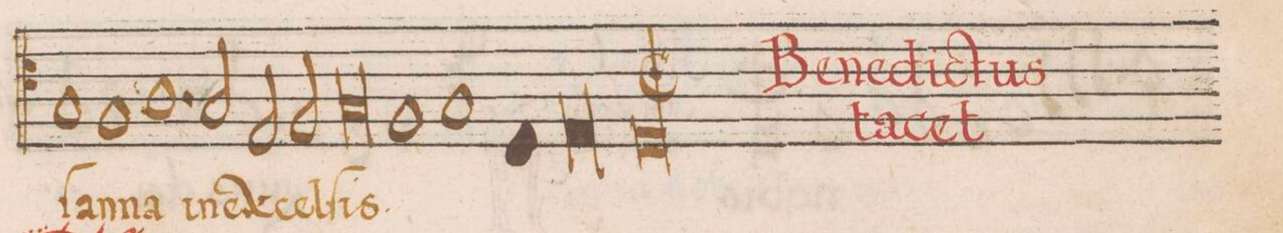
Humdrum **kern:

**kern	**text
*I"TENOR	*
*clefC4	*
*k[]	*
*met(C|)	*
*M3/1	*
1G	-ſan-
1F	-na
1.A	in
=88-	=88-
2G/	ex-
2E/	-cel-
2F/	.
0G	-ſis.
=89-	=89-
1F	.
1G	.
=90-	=90-
*col	*
1D	.
0E	.
*Xcol	*
=91-	=91-
0.D;l	.
=92-	=92-
*M2/1	*
*met(C|)	*
0ryy	.
=93-	=93-
0ryy	.
=94-	=94-
0ryy	.
=95-	=95-
0ryy	.
=96-	=96-
0ryy	.
=97-	=97-
0ryy	.
=98-	=98-
0ryy	.
=99-	=99-
0ryy	.
=100-	=100-
0ryy	.
=101-	=101-
0ryy	.
=102-	=102-
0ryy	.
=103-	=103-
0ryy	.
=104-	=104-
0ryy	.
=105-	=105-
0ryy	.
=106-	=106-
0ryy	.
=107-	=107-
0ryy	.
=108-	=108-
0ryy	.
=109-	=109-
0ryy	.
=110-	=110-
0ryy	.
=111-	=111-
0ryy	.
=112-	=112-
0ryy	.
=113-	=113-
0ryy	.
=114-	=114-
0ryy	.
=115-	=115-
0ryy	.
=116-	=116-
0ryy	.
=117-	=117-
0ryy	.
=118-	=118-
0ryy	.
=119-	=119-
0ryy	.
=120-	=120-
0ryy	.
=121-	=121-
0ryy	.
=122-	=122-
0ryy	.
=123-	=123-
0ryy	.
=124-	=124-
0ryy	.
=125-	=125-
0ryy	.
=126-	=126-
0ryy	.
=127-	=127-
0ryy	.
=128-	=128-
0ryy	.
=129-	=129-
0ryy	.
=130-	=130-
0ryy	.
==	==
*-	*-
